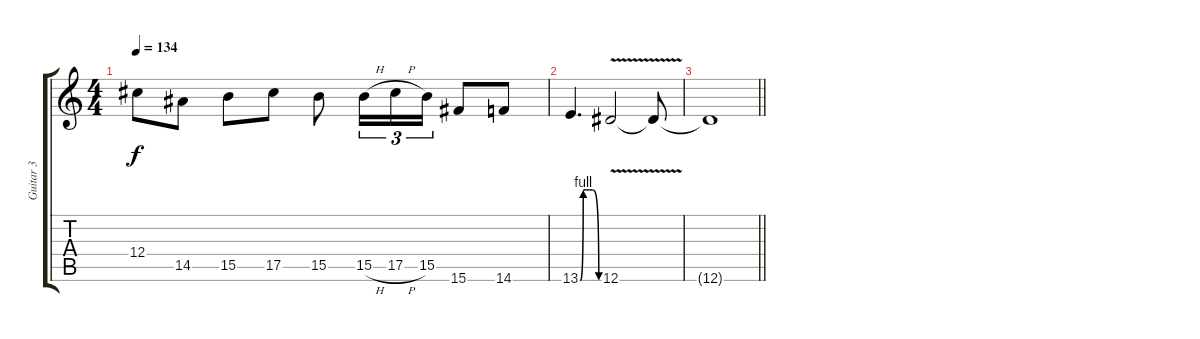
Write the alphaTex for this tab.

\track ("Guitar 3" "Guitar 3") {instrument distortionguitar}
\staff {score tabs}
\tuning (Eb4 Bb3 Gb3 Db3 Ab2 Eb2) {hide}
\ts (4 4)
\tempo 134
\clef g2
\ks c
12.4{t}.8{dy f} 14.5.8 15.5.8 17.5.8 15.5.8 15.5{h}.16{tu (3 2)} 17.5{h}.16{tu (3 2)} 15.5.16{tu (3 2)} 15.6.8 14.6.8 |
13.6{be (custom 0 0 10 4 20 4 30 4 40 4 60 0)}.4{d} 12.6{v}.2 12.6{t}.8 |
\barLineRight lightlight
12.6{t}.1
